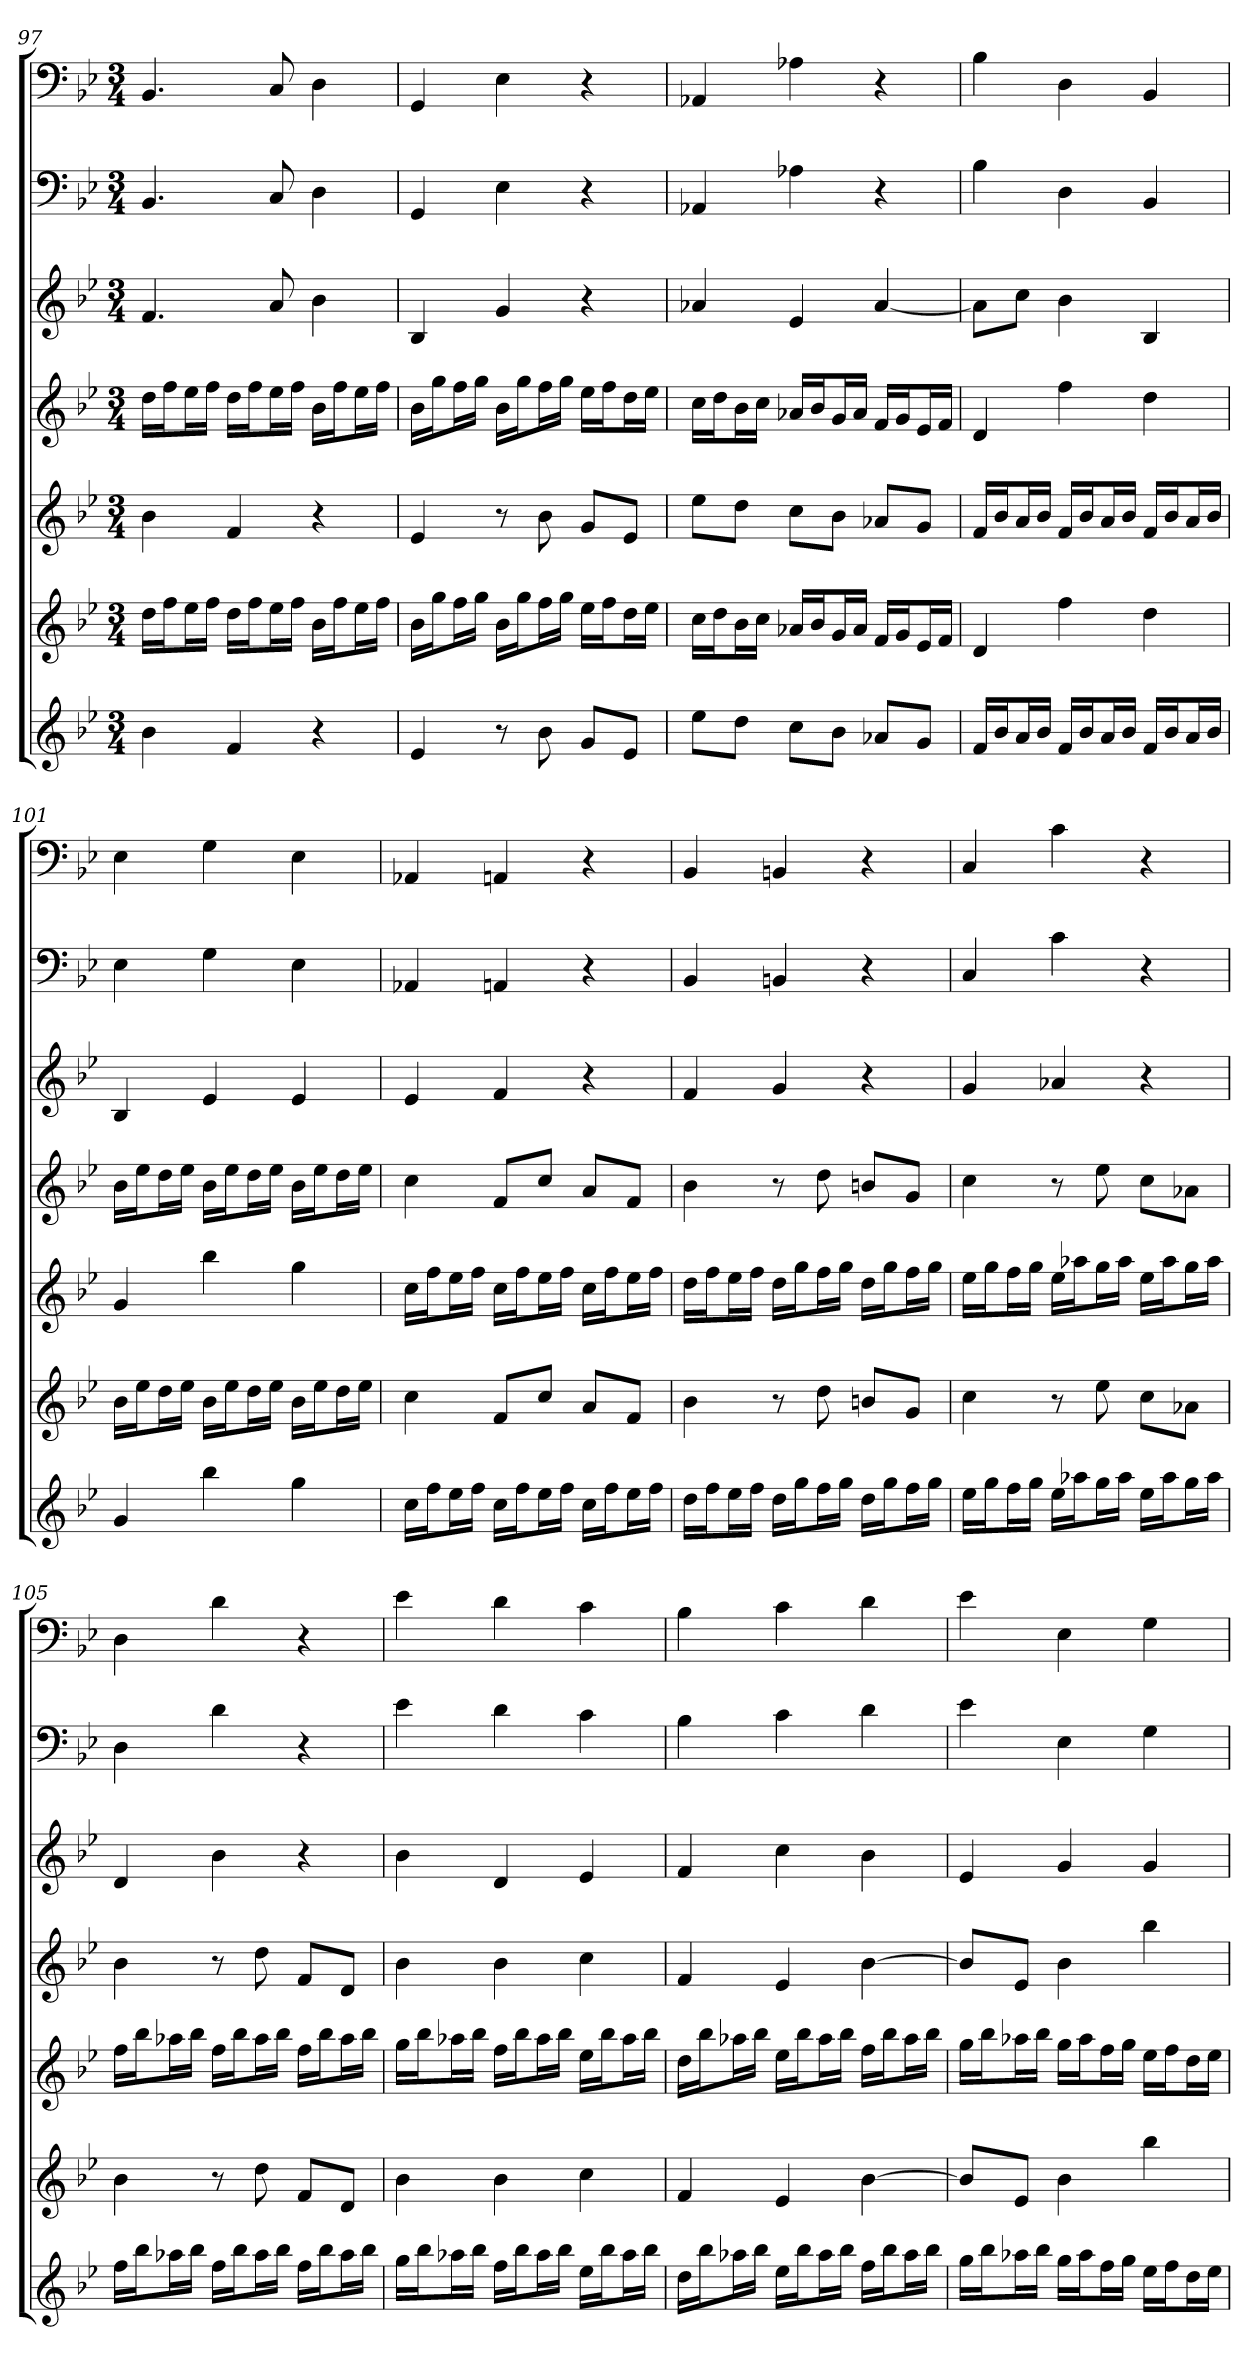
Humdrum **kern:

**kern	**kern	**kern	**kern	**kern	**kern	**kern
*part7	*part6	*part5	*part4	*part3	*part2	*part1
*staff7	*staff6	*staff5	*staff4	*staff3	*staff2	*staff1
*k[b-e-]	*k[b-e-]	*k[b-e-]	*k[b-e-]	*k[b-e-]	*k[b-e-]	*k[b-e-]
*B-:	*B-:	*B-:	*B-:	*B-:	*B-:	*B-:
*M3/4	*M3/4	*M3/4	*M3/4	*M3/4	*M3/4	*M3/4
=97	=97	=97	=97	=97	=97	=97
4b-	16ddLL	4b-	16ddLL	4.f	4.BB-	4.BB-
.	16ffJ	.	16ffJ	.	.	.
.	16ee-L	.	16ee-L	.	.	.
.	16ffJJ	.	16ffJJ	.	.	.
4f	16ddLL	4f	16ddLL	.	.	.
.	16ffJ	.	16ffJ	.	.	.
.	16ee-L	.	16ee-L	8a	8C	8C
.	16ffJJ	.	16ffJJ	.	.	.
4r	16b-LL	4r	16b-LL	4b-	4D	4D
.	16ffJ	.	16ffJ	.	.	.
.	16ee-L	.	16ee-L	.	.	.
.	16ffJJ	.	16ffJJ	.	.	.
=98	=98	=98	=98	=98	=98	=98
4e-	16b-LL	4e-	16b-LL	4B-	4GG	4GG
.	16ggJ	.	16ggJ	.	.	.
.	16ffL	.	16ffL	.	.	.
.	16ggJJ	.	16ggJJ	.	.	.
8r	16b-LL	8r	16b-LL	4g	4E-	4E-
.	16ggJ	.	16ggJ	.	.	.
8b-	16ffL	8b-	16ffL	.	.	.
.	16ggJJ	.	16ggJJ	.	.	.
8gL	16ee-LL	8gL	16ee-LL	4r	4r	4r
.	16ffJ	.	16ffJ	.	.	.
8e-J	16ddL	8e-J	16ddL	.	.	.
.	16ee-JJ	.	16ee-JJ	.	.	.
=99	=99	=99	=99	=99	=99	=99
8ee-L	16ccLL	8ee-L	16ccLL	4a-X	4AA-X	4AA-X
.	16ddJ	.	16ddJ	.	.	.
8ddJ	16b-L	8ddJ	16b-L	.	.	.
.	16ccJJ	.	16ccJJ	.	.	.
8ccL	16a-XLL	8ccL	16a-XLL	4e-	4A-X	4A-X
.	16b-J	.	16b-J	.	.	.
8b-J	16gL	8b-J	16gL	.	.	.
.	16a-JJ	.	16a-JJ	.	.	.
8a-XL	16fLL	8a-XL	16fLL	[4a-	4r	4r
.	16gJ	.	16gJ	.	.	.
8gJ	16e-L	8gJ	16e-L	.	.	.
.	16fJJ	.	16fJJ	.	.	.
=100	=100	=100	=100	=100	=100	=100
16fLL	4d	16fLL	4d	8a-L]	4B-	4B-
16b-J	.	16b-J	.	.	.	.
16aL	.	16aL	.	8ccJ	.	.
16b-JJ	.	16b-JJ	.	.	.	.
16fLL	4ff	16fLL	4ff	4b-	4D	4D
16b-J	.	16b-J	.	.	.	.
16aL	.	16aL	.	.	.	.
16b-JJ	.	16b-JJ	.	.	.	.
16fLL	4dd	16fLL	4dd	4B-	4BB-	4BB-
16b-J	.	16b-J	.	.	.	.
16aL	.	16aL	.	.	.	.
16b-JJ	.	16b-JJ	.	.	.	.
=101	=101	=101	=101	=101	=101	=101
4g	16b-LL	4g	16b-LL	4B-	4E-	4E-
.	16ee-J	.	16ee-J	.	.	.
.	16ddL	.	16ddL	.	.	.
.	16ee-JJ	.	16ee-JJ	.	.	.
4bb-	16b-LL	4bb-	16b-LL	4e-	4G	4G
.	16ee-J	.	16ee-J	.	.	.
.	16ddL	.	16ddL	.	.	.
.	16ee-JJ	.	16ee-JJ	.	.	.
4gg	16b-LL	4gg	16b-LL	4e-	4E-	4E-
.	16ee-J	.	16ee-J	.	.	.
.	16ddL	.	16ddL	.	.	.
.	16ee-JJ	.	16ee-JJ	.	.	.
=102	=102	=102	=102	=102	=102	=102
16ccLL	4cc	16ccLL	4cc	4e-	4AA-X	4AA-X
16ffJ	.	16ffJ	.	.	.	.
16ee-L	.	16ee-L	.	.	.	.
16ffJJ	.	16ffJJ	.	.	.	.
16ccLL	8fL	16ccLL	8fL	4f	4AAn	4AAn
16ffJ	.	16ffJ	.	.	.	.
16ee-L	8ccJ	16ee-L	8ccJ	.	.	.
16ffJJ	.	16ffJJ	.	.	.	.
16ccLL	8aL	16ccLL	8aL	4r	4r	4r
16ffJ	.	16ffJ	.	.	.	.
16ee-L	8fJ	16ee-L	8fJ	.	.	.
16ffJJ	.	16ffJJ	.	.	.	.
=103	=103	=103	=103	=103	=103	=103
16ddLL	4b-	16ddLL	4b-	4f	4BB-	4BB-
16ffJ	.	16ffJ	.	.	.	.
16ee-L	.	16ee-L	.	.	.	.
16ffJJ	.	16ffJJ	.	.	.	.
16ddLL	8r	16ddLL	8r	4g	4BBn	4BBn
16ggJ	.	16ggJ	.	.	.	.
16ffL	8dd	16ffL	8dd	.	.	.
16ggJJ	.	16ggJJ	.	.	.	.
16ddLL	8bnL	16ddLL	8bnL	4r	4r	4r
16ggJ	.	16ggJ	.	.	.	.
16ffL	8gJ	16ffL	8gJ	.	.	.
16ggJJ	.	16ggJJ	.	.	.	.
=104	=104	=104	=104	=104	=104	=104
16ee-LL	4cc	16ee-LL	4cc	4g	4C	4C
16ggJ	.	16ggJ	.	.	.	.
16ffL	.	16ffL	.	.	.	.
16ggJJ	.	16ggJJ	.	.	.	.
16ee-LL	8r	16ee-LL	8r	4a-X	4c	4c
16aa-XJ	.	16aa-XJ	.	.	.	.
16ggL	8ee-	16ggL	8ee-	.	.	.
16aa-JJ	.	16aa-JJ	.	.	.	.
16ee-LL	8ccL	16ee-LL	8ccL	4r	4r	4r
16aa-J	.	16aa-J	.	.	.	.
16ggL	8a-XJ	16ggL	8a-XJ	.	.	.
16aa-JJ	.	16aa-JJ	.	.	.	.
=105	=105	=105	=105	=105	=105	=105
16ffLL	4b-	16ffLL	4b-	4d	4D	4D
16bb-J	.	16bb-J	.	.	.	.
16aa-XL	.	16aa-XL	.	.	.	.
16bb-JJ	.	16bb-JJ	.	.	.	.
16ffLL	8r	16ffLL	8r	4b-	4d	4d
16bb-J	.	16bb-J	.	.	.	.
16aa-L	8dd	16aa-L	8dd	.	.	.
16bb-JJ	.	16bb-JJ	.	.	.	.
16ffLL	8fL	16ffLL	8fL	4r	4r	4r
16bb-J	.	16bb-J	.	.	.	.
16aa-L	8dJ	16aa-L	8dJ	.	.	.
16bb-JJ	.	16bb-JJ	.	.	.	.
=106	=106	=106	=106	=106	=106	=106
16ggLL	4b-	16ggLL	4b-	4b-	4e-	4e-
16bb-J	.	16bb-J	.	.	.	.
16aa-XL	.	16aa-XL	.	.	.	.
16bb-JJ	.	16bb-JJ	.	.	.	.
16ffLL	4b-	16ffLL	4b-	4d	4d	4d
16bb-J	.	16bb-J	.	.	.	.
16aa-L	.	16aa-L	.	.	.	.
16bb-JJ	.	16bb-JJ	.	.	.	.
16ee-LL	4cc	16ee-LL	4cc	4e-	4c	4c
16bb-J	.	16bb-J	.	.	.	.
16aa-L	.	16aa-L	.	.	.	.
16bb-JJ	.	16bb-JJ	.	.	.	.
=107	=107	=107	=107	=107	=107	=107
16ddLL	4f	16ddLL	4f	4f	4B-	4B-
16bb-J	.	16bb-J	.	.	.	.
16aa-XL	.	16aa-XL	.	.	.	.
16bb-JJ	.	16bb-JJ	.	.	.	.
16ee-LL	4e-	16ee-LL	4e-	4cc	4c	4c
16bb-J	.	16bb-J	.	.	.	.
16aa-L	.	16aa-L	.	.	.	.
16bb-JJ	.	16bb-JJ	.	.	.	.
16ffLL	[4b-	16ffLL	[4b-	4b-	4d	4d
16bb-J	.	16bb-J	.	.	.	.
16aa-L	.	16aa-L	.	.	.	.
16bb-JJ	.	16bb-JJ	.	.	.	.
=108	=108	=108	=108	=108	=108	=108
16ggLL	8b-L]	16ggLL	8b-L]	4e-	4e-	4e-
16bb-J	.	16bb-J	.	.	.	.
16aa-XL	8e-J	16aa-XL	8e-J	.	.	.
16bb-JJ	.	16bb-JJ	.	.	.	.
16ggLL	4b-	16ggLL	4b-	4g	4E-	4E-
16aa-J	.	16aa-J	.	.	.	.
16ffL	.	16ffL	.	.	.	.
16ggJJ	.	16ggJJ	.	.	.	.
16ee-LL	4bb-	16ee-LL	4bb-	4g	4G	4G
16ffJ	.	16ffJ	.	.	.	.
16ddL	.	16ddL	.	.	.	.
16ee-JJ	.	16ee-JJ	.	.	.	.
=	=	=	=	=	=	=
*-	*-	*-	*-	*-	*-	*-
